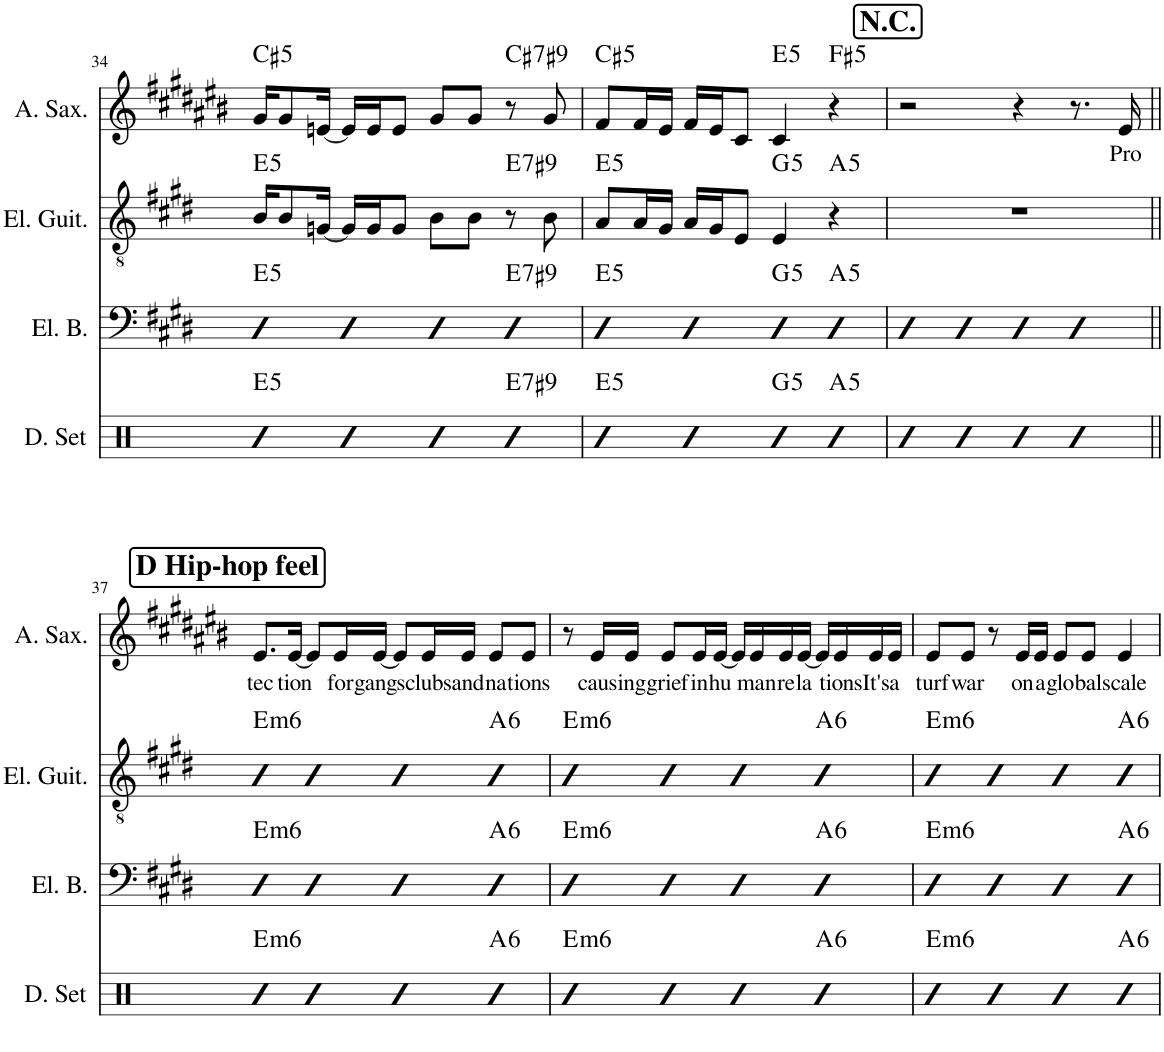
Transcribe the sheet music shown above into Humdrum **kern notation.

**kern	**harte	**kern	**harte	**kern	**harte	**kern	**text	**harte
*part4	*part4	*part3	*part3	*part2	*part2	*part1	*part1	*part1
*staff4	*	*staff3	*	*staff2	*	*staff1	*staff1	*
*I"Drumset	*	*I"Electric Bass	*	*I"Electric Guitar	*	*I"Alto Saxophone	*	*
*I'D. Set	*	*I'El. B.	*	*I'El. Guit.	*	*I'A. Sax.	*	*
!!LO:PB:g=z
*clefX	*	*clefF4	*	*clefGv2	*	*clefG2	*	*
*	*	*Trd7c12	*	*	*	*Trd5c9	*	*
*k[]	*	*k[f#c#g#d#]	*	*k[f#c#g#d#]	*	*k[f#c#g#d#a#e#b#]	*	*
*M4/4	*	*M4/4	*	*M4/4	*	*M4/4	*	*
=34	=34	=34	=34	=34	=34	=34	=34	=34
!	!LO:H:kt=5	!	!LO:H:kt=5	!	!LO:H:kt=5	!	!	!LO:H:kt=5
4R	E:(1,5)	4D#	E:(1,5)	16B/KL	E:(1,5)	16g#/KL	.	C#:(1,5)
.	.	.	.	8B/	.	8g#/	.	.
.	.	.	.	[16Gn/Jk	.	[16en/Jk	.	.
4R	.	4D#	.	16G/LL]	.	16e/LL]	.	.
.	.	.	.	16G/J	.	16e/J	.	.
.	.	.	.	8G/J	.	8e/J	.	.
4R	.	4D#	.	8B\L	.	8g#/L	.	.
.	.	.	.	8B\J	.	8g#/J	.	.
!	!LO:H:kt=7	!	!LO:H:kt=7	!	!LO:H:kt=7	!	!	!LO:H:kt=7
4R	E:7(#9)	4D#	E:7(#9)	8r	E:7(#9)	8r	.	C#:7(#9)
.	.	.	.	8B\	.	8g#/	.	.
=35	=35	=35	=35	=35	=35	=35	=35	=35
!	!LO:H:kt=5	!	!LO:H:kt=5	!	!LO:H:kt=5	!	!	!LO:H:kt=5
4R	E:(1,5)	4D#	E:(1,5)	8A/L	E:(1,5)	8f#/L	.	C#:(1,5)
.	.	.	.	16A/L	.	16f#/L	.	.
.	.	.	.	16G#/JJ	.	16e#/JJ	.	.
4R	.	4D#	.	16A/LL	.	16f#/LL	.	.
.	.	.	.	16G#/J	.	16e#/J	.	.
.	.	.	.	8E/J	.	8c#/J	.	.
!	!LO:H:kt=5	!	!LO:H:kt=5	!	!LO:H:kt=5	!	!	!LO:H:kt=5
4R	G:(1,5)	4D#	G:(1,5)	4E/	G:(1,5)	4c#/	.	E:(1,5)
!	!LO:H:kt=5	!	!LO:H:kt=5	!	!LO:H:kt=5	!	!	!LO:H:kt=5
4R	A:(1,5)	4D#	A:(1,5)	4r	A:(1,5)	4r	.	F#:(1,5)
!!LO:REH:place=s1:a:B:cj:fs=14:t=N.C.
=36	=36	=36	=36	=36	=36	=36	=36	=36
4R	.	4D#	.	1r	.	2r	.	.
4R	.	4D#	.	.	.	.	.	.
4R	.	4D#	.	.	.	4r	.	.
4R	.	4D#	.	.	.	8.r	.	.
!	!	!	!	!	!	!	!LO:LY:b	!
.	.	.	.	.	.	16e#/	Pro	.
!!LO:LB:g=z
!!LO:REH:place=s1:a:B:cj:fs=14:t=D Hip-hop feel
=37||	=37||	=37||	=37||	=37||	=37||	=37||	=37||	=37||
!	!LO:H:kt=m6	!	!LO:H:kt=m6	!	!LO:H:kt=m6	!	!LO:LY:b	!
4R	E:min6	4D#	E:min6	4B	E:min6	8.e#/L	tec	.
!	!	!	!	!	!	!	!LO:LY:b	!
.	.	.	.	.	.	[16e#/Jk	tion	.
4R	.	4D#	.	4B	.	8e#/L]	.	.
!	!	!	!	!	!	!	!LO:LY:b	!
.	.	.	.	.	.	16e#/L	for	.
!	!	!	!	!	!	!	!LO:LY:b	!
.	.	.	.	.	.	[16e#/JJ	gangs	.
4R	.	4D#	.	4B	.	8e#/L]	.	.
!	!	!	!	!	!	!	!LO:LY:b	!
.	.	.	.	.	.	16e#/L	clubs	.
!	!	!	!	!	!	!	!LO:LY:b	!
.	.	.	.	.	.	16e#/JJ	and	.
!	!LO:H:kt=6	!	!LO:H:kt=6	!	!LO:H:kt=6	!	!LO:LY:b	!
4R	A:maj6	4D#	A:maj6	4B	A:maj6	8e#/L	na	.
!	!	!	!	!	!	!	!LO:LY:b	!
.	.	.	.	.	.	8e#/J	tions	.
=38	=38	=38	=38	=38	=38	=38	=38	=38
!	!LO:H:kt=m6	!	!LO:H:kt=m6	!	!LO:H:kt=m6	!	!	!
4R	E:min6	4D#	E:min6	4B	E:min6	8r	.	.
!	!	!	!	!	!	!	!LO:LY:b	!
.	.	.	.	.	.	16e#/LL	caus	.
!	!	!	!	!	!	!	!LO:LY:b	!
.	.	.	.	.	.	16e#/JJ	ing	.
!	!	!	!	!	!	!	!LO:LY:b	!
4R	.	4D#	.	4B	.	8e#/L	grief	.
!	!	!	!	!	!	!	!LO:LY:b	!
.	.	.	.	.	.	16e#/L	in	.
!	!	!	!	!	!	!	!LO:LY:b	!
.	.	.	.	.	.	[16e#/JJ	hu	.
4R	.	4D#	.	4B	.	16e#/LL]	.	.
!	!	!	!	!	!	!	!LO:LY:b	!
.	.	.	.	.	.	16e#/	man	.
!	!	!	!	!	!	!	!LO:LY:b	!
.	.	.	.	.	.	16e#/	re	.
!	!	!	!	!	!	!	!LO:LY:b	!
.	.	.	.	.	.	[16e#/JJ	la	.
!	!LO:H:kt=6	!	!LO:H:kt=6	!	!LO:H:kt=6	!	!	!
4R	A:maj6	4D#	A:maj6	4B	A:maj6	16e#/LL]	.	.
!	!	!	!	!	!	!	!LO:LY:b	!
.	.	.	.	.	.	16e#/	tions	.
!	!	!	!	!	!	!	!LO:LY:b	!
.	.	.	.	.	.	16e#/	It's	.
!	!	!	!	!	!	!	!LO:LY:b	!
.	.	.	.	.	.	16e#/JJ	a	.
=39	=39	=39	=39	=39	=39	=39	=39	=39
!	!LO:H:kt=m6	!	!LO:H:kt=m6	!	!LO:H:kt=m6	!	!LO:LY:b	!
4R	E:min6	4D#	E:min6	4B	E:min6	8e#/L	turf	.
!	!	!	!	!	!	!	!LO:LY:b	!
.	.	.	.	.	.	8e#/J	war	.
4R	.	4D#	.	4B	.	8r	.	.
!	!	!	!	!	!	!	!LO:LY:b	!
.	.	.	.	.	.	16e#/LL	on	.
!	!	!	!	!	!	!	!LO:LY:b	!
.	.	.	.	.	.	16e#/JJ	a	.
!	!	!	!	!	!	!	!LO:LY:b	!
4R	.	4D#	.	4B	.	8e#/L	glo	.
!	!	!	!	!	!	!	!LO:LY:b	!
.	.	.	.	.	.	8e#/J	bal	.
!	!LO:H:kt=6	!	!LO:H:kt=6	!	!LO:H:kt=6	!	!LO:LY:b	!
4R	A:maj6	4D#	A:maj6	4B	A:maj6	4e#/	scale	.
=	=	=	=	=	=	=	=	=
*-	*-	*-	*-	*-	*-	*-	*-	*-
